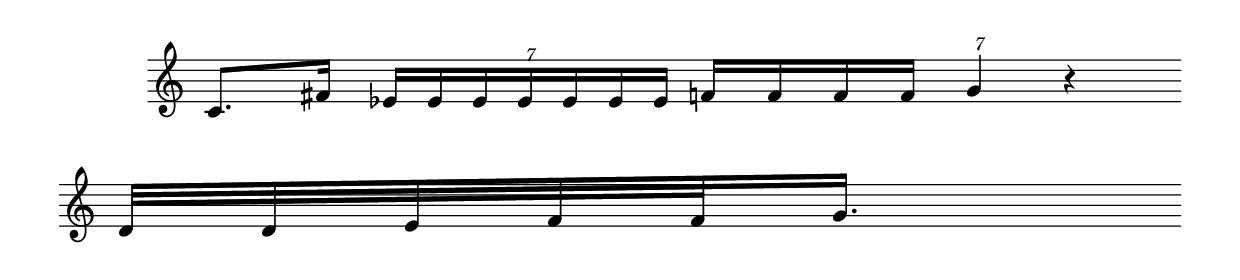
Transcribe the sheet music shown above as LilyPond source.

#(ly:set-option 'midi-extension "mid")
\version "2.12.3"
\include "english.ly"
\header{ 
}
%{
S--M ggggggg mmmm P------ --

RRgmmP--
%}
melody = {
\once \override Staff.TimeSignature #'stencil = ##f
\clef treble
\key c 
\major
\cadenzaOn
  c'8.[ fs'16] \times 4/7{ ef'16[ ef'16 ef'16 ef'16 ef'16 ef'16 ef'16] }  f'16[ f'16 f'16 f'16] \times 4/7{ g'4 }  r4 \bar "" \break 
  d'32[ d'32 ef'32 f'32 f'32 g'16.] \bar "" \break 
 }
text = \lyricmode {
                    
}
\score{

<<
\new Voice = "one" {
\melody
}
\new Lyrics \lyricsto "one" \text
>>
\layout {
\context {
\Score
}
}
\midi {
\context {
\Score
tempoWholesPerMinute = #(ly:make-moment 200 4)
}
}
}